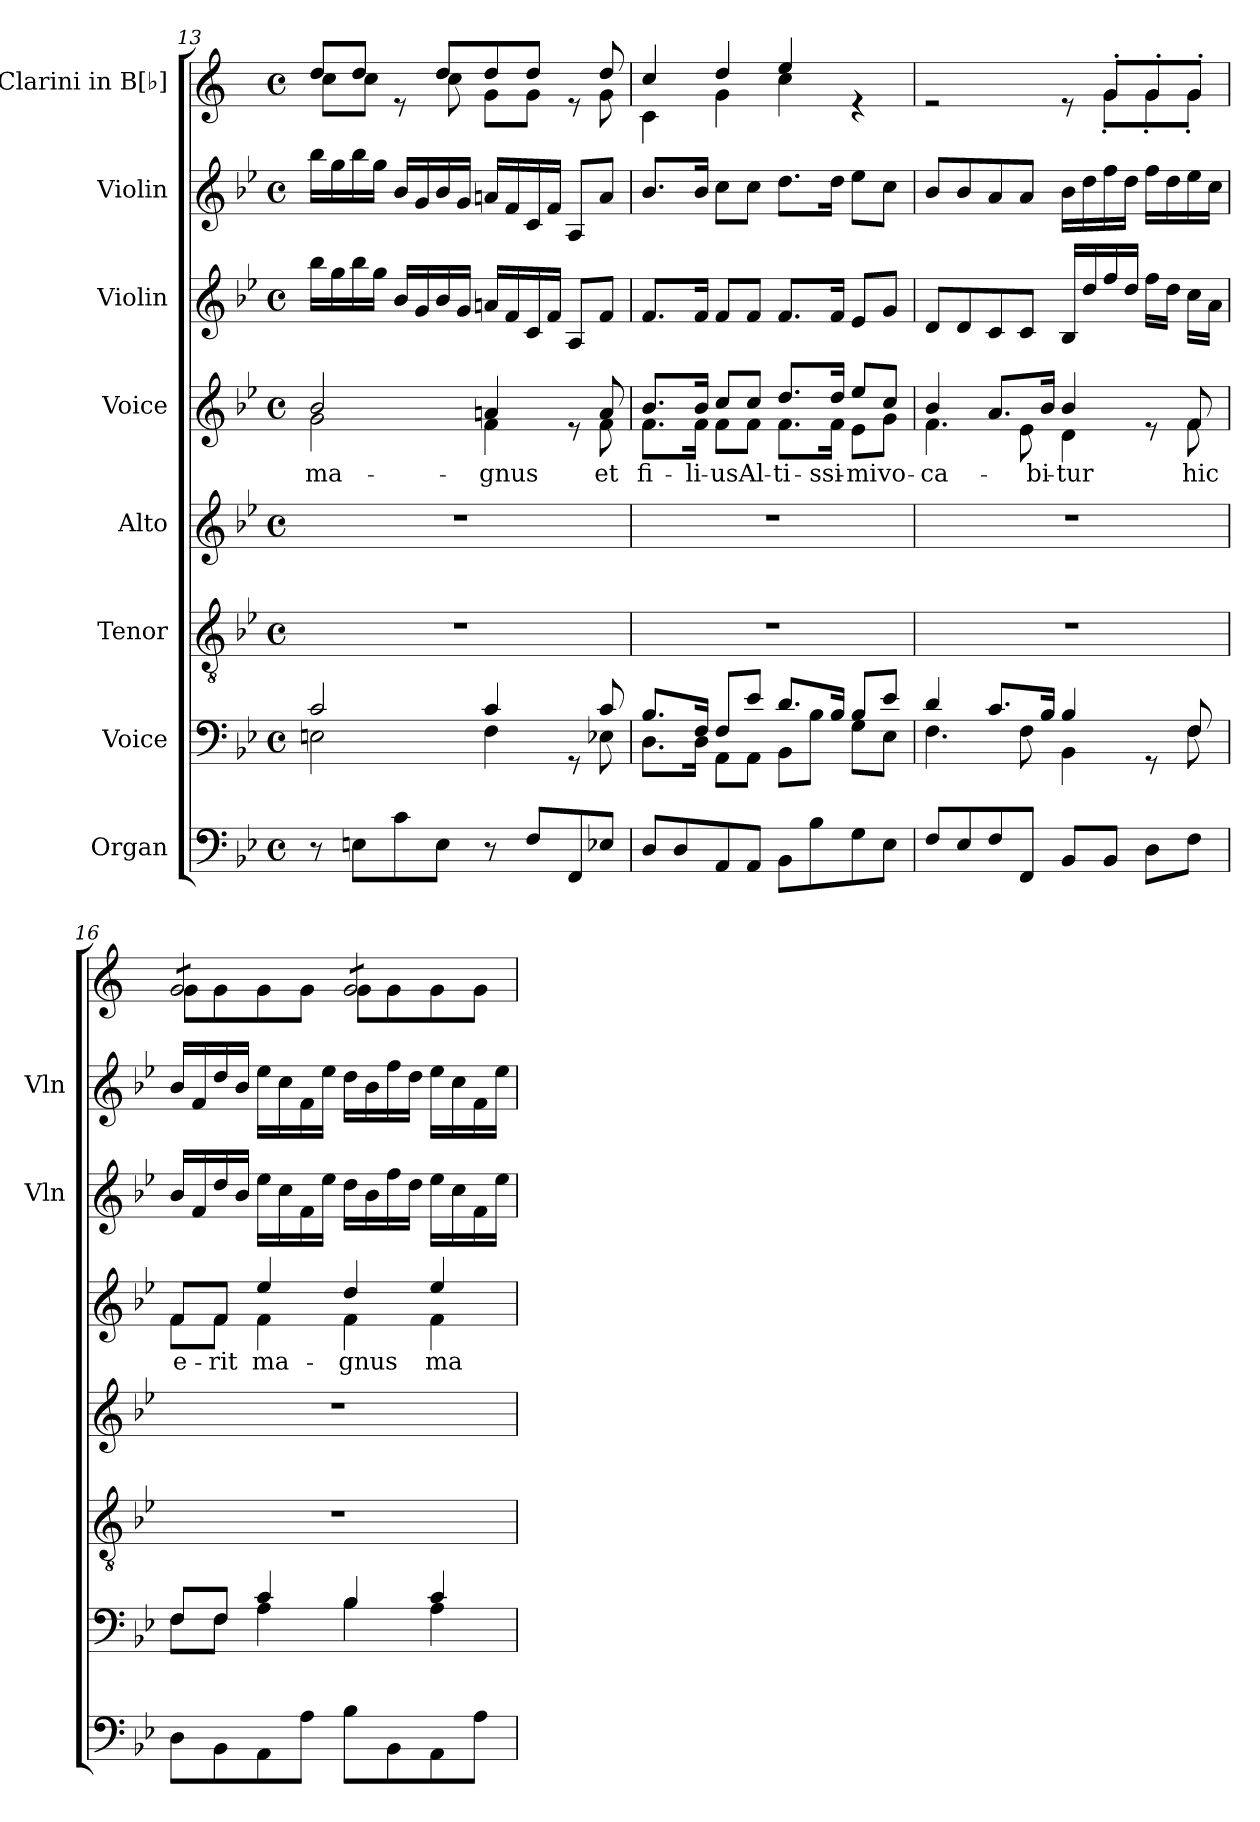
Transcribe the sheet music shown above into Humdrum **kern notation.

**kern	**kern	**kern	**kern	**kern	**text	**kern	**kern	**kern
*part8	*part7	*part6	*part5	*part4	*part4	*part3	*part2	*part1
*staff8	*staff7	*staff6	*staff5	*staff4	*staff4	*staff3	*staff2	*staff1
*I"Organ	*I"Voice	*I"Tenor	*I"Alto	*I"Voice	*	*I"Violin	*I"Violin	*I"Clarini in B[♭]
*	*	*	*	*	*	*I'Vln	*I'Vln	*
!!LO:PB:g=z
*clefF4	*clefF4	*clefGv2	*clefG2	*clefG2	*	*clefG2	*clefG2	*clefG2
*	*	*	*	*	*	*	*	*ITrd1c2
*k[b-e-]	*k[b-e-]	*k[b-e-]	*k[b-e-]	*k[b-e-]	*	*k[b-e-]	*k[b-e-]	*k[b-e-]
*M4/4	*M4/4	*M4/4	*M4/4	*M4/4	*	*M4/4	*M4/4	*M4/4
*met(c)	*met(c)	*met(c)	*met(c)	*met(c)	*	*met(c)	*met(c)	*met(c)
=13	=13	=13	=13	=13	=13	=13	=13	=13
*	*^	*	*	*	*	*	*	*
!	!	!	!	!	!	!LO:LY:b	!	!	!
*	*	*	*	*	*^	*	*	*	*^
8r	2c/	2En\	1r	1r	2b-/	2g\	ma-	16bb-\LL	16bb-\LL	8cc/L	8b-\L
.	.	.	.	.	.	.	.	16gg\	16gg\	.	.
8En\L	.	.	.	.	.	.	.	16bb-\	16bb-\	8cc/J	8b-\J
.	.	.	.	.	.	.	.	16gg\JJ	16gg\JJ	.	.
8c\	.	.	.	.	.	.	.	16b-/LL	16b-/LL	8re	8ryy
.	.	.	.	.	.	.	.	16g/	16g/	.	.
8E\J	.	.	.	.	.	.	.	16b-/	16b-/	8cc/L	8b-\
.	.	.	.	.	.	.	.	16g/JJ	16g/JJ	.	.
!	!	!	!	!	!	!	!LO:LY:b	!	!	!	!
8r	4c/	4F\	.	.	4an/	4f\	-gnus	16an/LL	16an/LL	8cc/	8f\L
.	.	.	.	.	.	.	.	16f/	16f/	.	.
8F/L	.	.	.	.	.	.	.	16c/	16c/	8cc/J	8f\J
.	.	.	.	.	.	.	.	16f/JJ	16f/JJ	.	.
8FF/	8rGG	8ryy	.	.	8re	8ryy	.	8A/L	8A/L	8re	8ryy
!	!	!	!	!	!	!	!LO:LY:b	!	!	!	!
8E-X/J	8c/	8E-X\	.	.	8a/	8f\	et	8f/J	8a/J	8cc/	8f\
=14	=14	=14	=14	=14	=14	=14	=14	=14	=14	=14	=14
!	!	!	!	!	!	!	!LO:LY:b	!	!	!	!
8D/L	8.B-/L	8.D\L	1r	1r	8.b-/L	8.f\L	fi-	8.f/L	8.b-/L	4b-/	4B-\
8D/	.	.	.	.	.	.	.	.	.	.	.
!	!	!	!	!	!	!	!LO:LY:b	!	!	!	!
.	16F/Jk	16D\Jk	.	.	16b-/Jk	16f\Jk	-li-	16f/Jk	16b-/Jk	.	.
!	!	!	!	!	!	!	!LO:LY:b	!	!	!	!
8AA/	8F/L	8AA\L	.	.	8cc/L	8f\L	-us	8f/L	8cc\L	4cc/	4f\
!	!	!	!	!	!	!	!LO:LY:b	!	!	!	!
8AA/J	8e-/J	8AA\J	.	.	8cc/J	8f\J	Al-	8f/J	8cc\J	.	.
!	!	!	!	!	!	!	!LO:LY:b	!	!	!	!
8BB-\L	8.d/L	8BB-\L	.	.	8.dd/L	8.f\L	-ti-	8.f/L	8.dd\L	4dd/	4b-\
8B-\	.	8B-\J	.	.	.	.	.	.	.	.	.
!	!	!	!	!	!	!	!LO:LY:b	!	!	!	!
.	16B-/Jk	.	.	.	16dd/Jk	16f\Jk	-ssi-	16f/Jk	16dd\Jk	.	.
!	!	!	!	!	!	!	!LO:LY:b	!	!	!	!
8G\	8B-/L	8G\L	.	.	8ee-/L	8e-\L	-mi	8e-/L	8ee-\L	4re	4ryy
!	!	!	!	!	!	!	!LO:LY:b	!	!	!	!
8E-\J	8e-/J	8E-\J	.	.	8cc/J	8g\J	vo-	8g/J	8cc\J	.	.
=15	=15	=15	=15	=15	=15	=15	=15	=15	=15	=15	=15
!	!	!	!	!	!	!	!LO:LY:b	!	!	!	!
8F/L	4d/	4.F\	1r	1r	4b-/	4.f\	-ca-	8d/L	8b-/L	2re	8ryy
*	*	*	*	*	*	*	*	*	*	*v	*v
8E-/	.	.	.	.	.	.	.	8d/	8b-/	.
8F/	8.c/L	.	.	.	8.a/L	.	.	8c/	8a/	.
8FF/J	.	8F\	.	.	.	8e-\	.	8c/J	8a/J	.
!	!	!	!	!	!	!	!LO:LY:b	!	!	!
.	16B-/Jk	.	.	.	16b-/Jk	.	-bi-	.	.	.
!	!	!	!	!	!	!	!LO:LY:b	!	!	!
8BB-/L	4B-/	4BB-\	.	.	4b-/	4d\	-tur	16B-/LL	16b-\LL	8re
.	.	.	.	.	.	.	.	16dd/	16dd\	.
*	*	*	*	*	*	*	*	*	*	*^
8BB-/J	.	.	.	.	.	.	.	16ff/	16ff\	8f'/L	8f'\L
.	.	.	.	.	.	.	.	16dd/JJ	16dd\JJ	.	.
8D\L	8rGG	8ryy	.	.	8re	8ryy	.	16ff\LL	16ff\LL	8f'/	8f'\
.	.	.	.	.	.	.	.	16dd\JJ	16dd\	.	.
!	!	!	!	!	!	!	!LO:LY:b	!	!	!	!
8F\J	8F/	8F\	.	.	8f/	8f\	hic	16cc\LL	16ee-\	8f'/J	8f'\J
.	.	.	.	.	.	.	.	16a\JJ	16cc\JJ	.	.
!!LO:LB:g=z	!!
=16	=16	=16	=16	=16	=16	=16	=16	=16	=16	=16	=16
!	!	!	!	!	!	!	!LO:LY:b	!	!	!	!
*	*	*	*	*	*	*	*	*	*	*tremolo	*
8D\L	8F/L	8F\L	1r	1r	8f/L	8f\L	e-	16b-/LL	16b-/LL	8f/L	8f\L
.	.	.	.	.	.	.	.	16f/	16f/	.	.
!	!	!	!	!	!	!	!LO:LY:b	!	!	!	!
8BB-\	8F/J	8F\J	.	.	8f/J	8f\J	-rit	16dd/	16dd/	8f/	8f\
.	.	.	.	.	.	.	.	16b-/JJ	16b-/JJ	.	.
!	!	!	!	!	!	!	!LO:LY:b	!	!	!	!
8AA\	4c/	4A\	.	.	4ee-/	4f\	ma-	16ee-\LL	16ee-\LL	8f/	8f\
.	.	.	.	.	.	.	.	16cc\	16cc\	.	.
8A\J	.	.	.	.	.	.	.	16f\	16f\	8f/J	8f\J
.	.	.	.	.	.	.	.	16ee-\JJ	16ee-\JJ	.	.
!	!	!	!	!	!	!	!LO:LY:b	!	!	!	!
8B-\L	4B-/	4B-\	.	.	4dd/	4f\	-gnus	16dd\LL	16dd\LL	8f/L	8f\L
.	.	.	.	.	.	.	.	16b-\	16b-\	.	.
8BB-\	.	.	.	.	.	.	.	16ff\	16ff\	8f/	8f\
.	.	.	.	.	.	.	.	16dd\JJ	16dd\JJ	.	.
!	!	!	!	!	!	!	!LO:LY:b	!	!	!	!
8AA\	4c/	4A\	.	.	4ee-/	4f\	ma-	16ee-\LL	16ee-\LL	8f/	8f\
.	.	.	.	.	.	.	.	16cc\	16cc\	.	.
8A\J	.	.	.	.	.	.	.	16f\	16f\	8f/J	8f\J
*	*	*	*	*	*	*	*	*	*	*Xtremolo	*
.	.	.	.	.	.	.	.	16ee-\JJ	16ee-\JJ	.	.
*	*v	*v	*	*	*v	*v	*	*	*	*v	*v
=	=	=	=	=	=	=	=	=
*-	*-	*-	*-	*-	*-	*-	*-	*-
